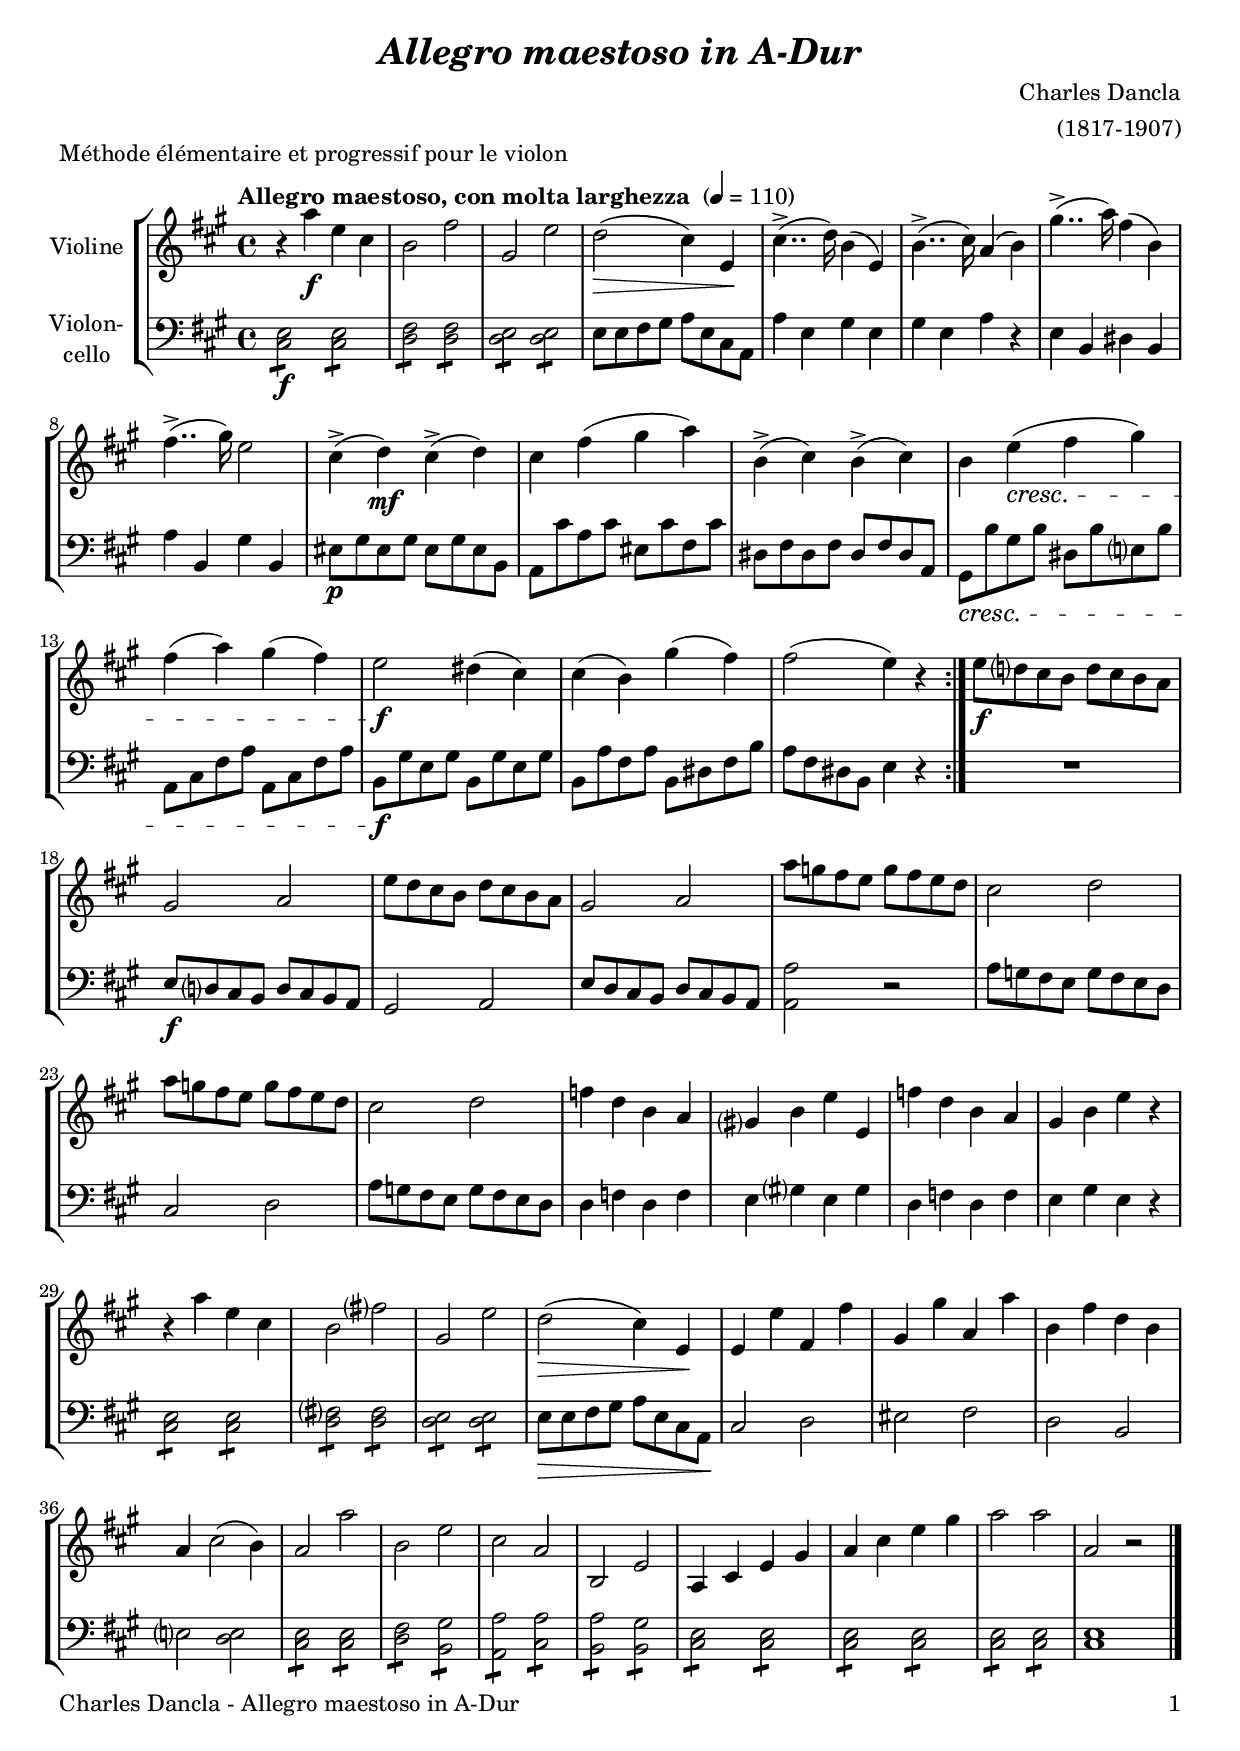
\version "2.18.2"
\include "deutsch.ly"
  
#(set-global-staff-size 20)

\header {
  title     = \markup \bold \italic "Allegro maestoso in A-Dur"
  composer  = "Charles Dancla"
  arranger  = "(1817-1907)"
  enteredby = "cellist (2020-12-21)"
  piece     = "Méthode élémentaire et progressif pour le violon"
}

voiceconsts = {
  \key a \major
  \time 4/4
  \clef "treble"
%  \numericTimeSignature
  % Set default beaming for all staves
%  \set Timing.beamExceptions = #'()
%  \set Timing.baseMoment     = #(ly:make-moment 1 4)
%  \set Timing.beatStructure  = #'(1 1 1)
  \tempo "Allegro maestoso, con molta larghezza " 4=110
}

mivl = "violin"
%miba = "pizzicato strings"
miba = "cello"

arco = \markup \italic "arco"
pizz = \markup \italic "pizz."
rit  = \mark \markup \box \italic "rit."
simi = \markup \italic "simile"

va = \relative c''' {
  \voiceconsts

  \repeat volta 2 {
    r4 a\f e cis
    h2 fis'
    gis, e'
    d(\> cis4) e,\!
    cis'4..(-> d16) h4( e,)
    h'4..(-> cis16) a4( h)
    gis'4..(-> a16) fis4( h,)

    fis'4..(-> gis16) e2
    cis4(-> d)\mf cis(-> d)
    cis fis( gis a)
    h,(-> cis) h(-> cis)
    h e(\cresc fis gis)
    fis( a) gis( fis)

    e2\f dis4( cis)
    cis( h) gis'( fis)
    fis2( e4) r
  }
  e8\f d? cis h d cis h a
  gis2a
  e'8 d cis h d cis h a

  gis2 a
  a'8 g fis e g fis e d
  cis2 d
  a'8 g fis e g fis e d
  cis2 d
  f4 d h a

  gis? h e e,
  f' d h a
  gis h e r
  r a e cis
  h2 fis'?
  gis, e'
  d(\> cis4) e,\!
  e e' fis, fis'
  gis, gis' a, a'

  h, fis' d h
  a cis2( h4)
  a2 a'
  h, e
  cis a
  h, e
  a,4 cis e gis
  a cis e gis
  a2 a
  a, r \bar "|."
}

vb = \relative c {
  \voiceconsts
  \clef "bass"
  
  \repeat volta 2 {
    \repeat tremolo 4 <cis e>8\f \repeat tremolo 4 <cis e>
    \repeat tremolo 4 <d fis> \repeat tremolo 4 <d fis>
    \repeat tremolo 4 <d e> \repeat tremolo 4 <d e>
    e8 e fis gis a e cis a
    a'4 e gis e
    gis e a r
    e h dis h

    a' h, gis' h,
    eis8\p gis eis gis eis gis eis h
    a cis' a cis eis, cis' fis, cis'
    dis, fis dis fis dis fis dis a
    gis\cresc h' gis h dis, h' e,? h'
    a, cis fis a a, cis fis a

    h,\f gis' e gis h, gis' e gis
    h, a' fis a h, dis fis h
    a fis dis h e4 r
  }
  R1
  e8\f d? cis h d cis h a
  gis2 a

  e'8 d cis h d cis h a
  <a a'>2 r
  a'8 g fis e g fis e d
  cis2 d
  a'8 g fis e g fis e d
  d4 f d f

  e gis? e gis
  d f d f
  e gis e r
  \repeat tremolo 4 <cis e>8 \repeat tremolo 4 <cis e>
  \repeat tremolo 4 <d fis?> \repeat tremolo 4 <d fis>
  \repeat tremolo 4 <d e> \repeat tremolo 4 <d e>
  e\> e fis gis a e cis a\!
  cis2 d
  eis fis

  d h
  e? <d e>
  \repeat tremolo 4 <cis e>8 \repeat tremolo 4 <cis e>
  \repeat tremolo 4 <d fis> \repeat tremolo 4 <h gis'>
  \repeat tremolo 4 <a a'> \repeat tremolo 4 <cis a'>
  \repeat tremolo 4 <h a'> \repeat tremolo 4 <h gis'>
  \repeat tremolo 4 <cis e> \repeat tremolo 4 <cis e>
  \repeat tremolo 4 <cis e> \repeat tremolo 4 <cis e>
  \repeat tremolo 4 <cis e> \repeat tremolo 4 <cis e>
  <cis e>1 \bar "|."
}


music = \new StaffGroup <<
      \new Staff {
	\set Staff.midiInstrument = \mivl
	\set Staff.instrumentName = \markup \center-column { "Violine" }
	\transpose a a { \va }
      }

      \new Staff {
	\set Staff.midiInstrument = \miba
	\set Staff.instrumentName = \markup \center-column { "Violon-" "cello" }
	\transpose a a { \vb }
      }
>>

\book {
   \paper {
    print-page-number = ##t
    print-first-page-number = ##t
    ragged-last-bottom = ##f
    oddHeaderMarkup = \markup \null
    evenHeaderMarkup = \markup \null
    oddFooterMarkup = \markup {
      \fill-line {
        \on-the-fly #print-page-number-check-first
        "Charles Dancla - Allegro maestoso in A-Dur" \fromproperty #'page:page-number-string
      }
    }
    evenFooterMarkup = \oddFooterMarkup
  } \score {
    \music
    \layout {}
  }

  \score {
    \unfoldRepeats \music

    \midi {
      \context {
        \Score
      }
    }
  }
}